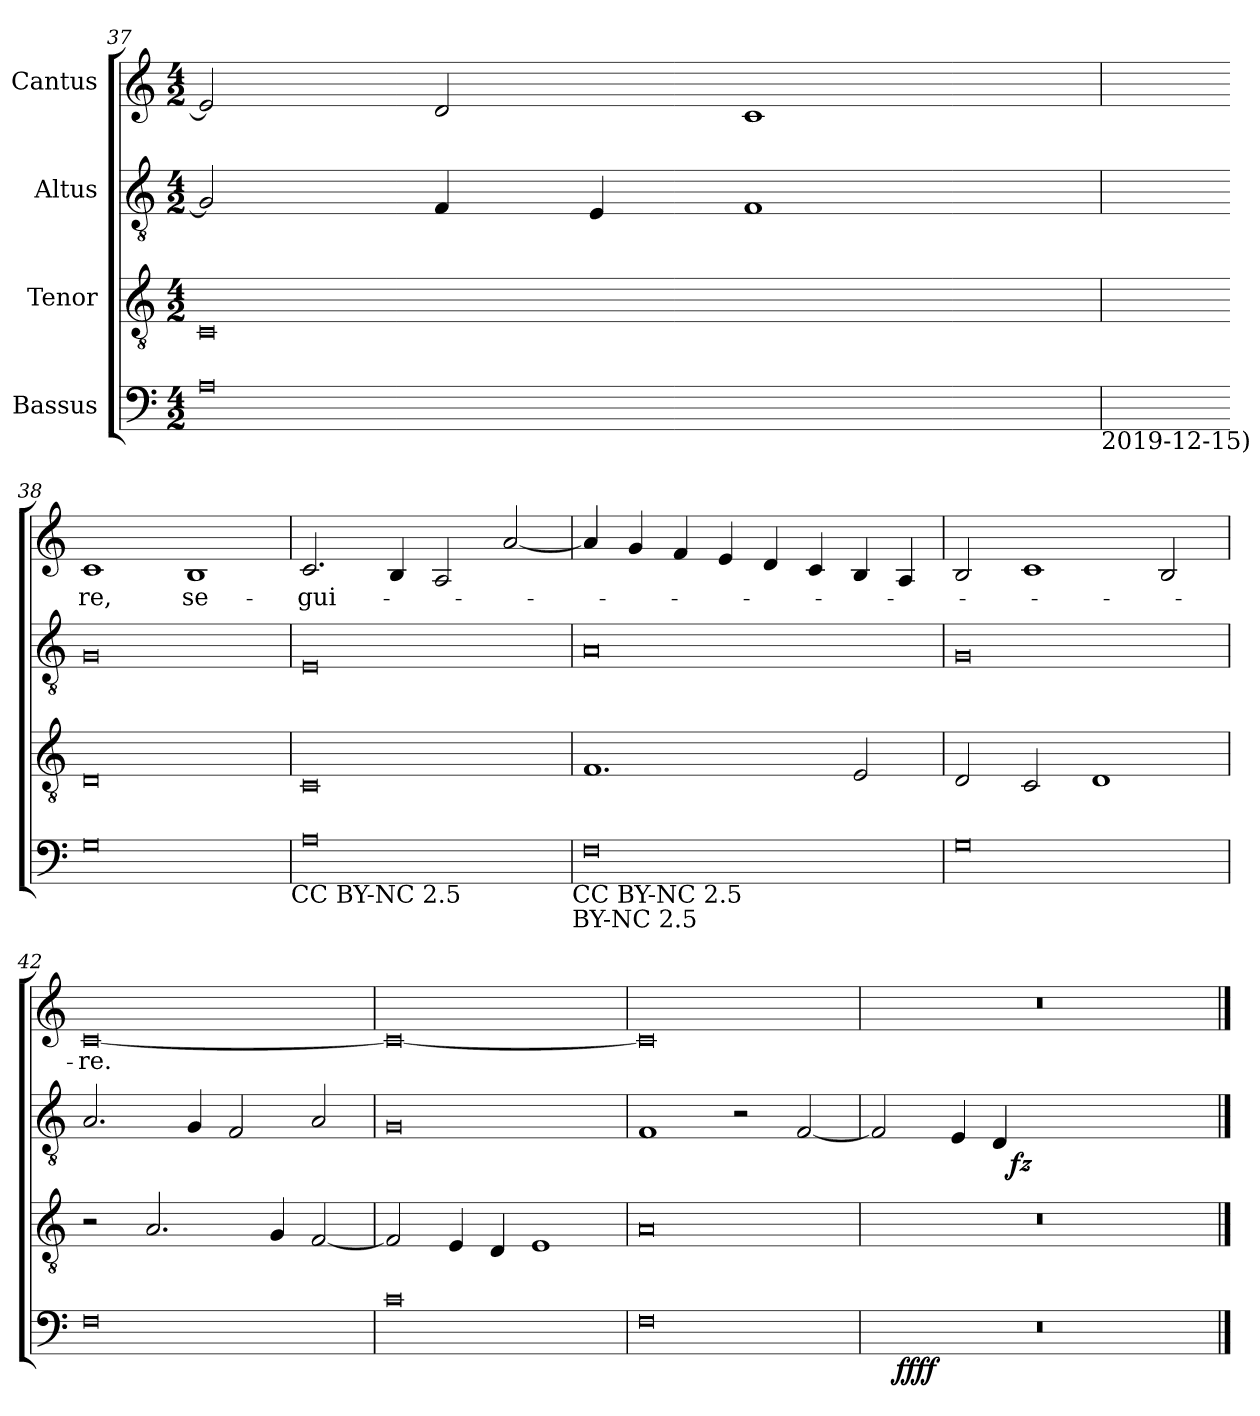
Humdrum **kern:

**kern	**dynam	**kern	**kern	**dynam	**kern	**text
*part4	*part4	*part3	*part2	*part2	*part1	*part1
*staff4	*staff4	*staff3	*staff2	*staff2	*staff1	*staff1
*I"Bassus	*	*I"Tenor	*I"Altus	*	*I"Cantus	*
*clefF4	*	*clefGv2	*clefGv2	*	*clefG2	*
*ITrd7c12	*	*	*	*	*	*
*k[]	*	*k[]	*k[]	*	*k[]	*
*C:	*	*C:	*C:	*	*C:	*
*M4/2	*	*M4/2	*M4/2	*	*M4/2	*
=37	=37	=37	=37	=37	=37	=37
0AA	.	0C	2G/]	.	2e/]	.
.	.	.	4F/	.	2d/	.
.	.	.	4E/	.	.	.
.	.	.	1F	.	1c	.
!LO:TX:b:t=2019-12-15)	!	!	!	!	!	!
=38	=38	=38	=38	=38	=38	=38
!	!	!	!	!	!	!LO:LY:b
0GG	.	0D	0G	.	1c	-re,
!	!	!	!	!	!	!LO:LY:b
.	.	.	.	.	1B	se-
!LO:TX:b:t=CC BY-NC 2.5	!	!	!	!	!	!
=39	=39	=39	=39	=39	=39	=39
!	!	!	!	!	!	!LO:LY:b
0AA	.	0C	0E	.	2.c/	-gui-
.	.	.	.	.	4B/	.
.	.	.	.	.	2A/	.
.	.	.	.	.	[>2a/	.
!LO:TX:b:t=CC BY-NC 2.5	!	!	!	!	!	!
!LO:TX:b:t=BY-NC 2.5	!	!	!	!	!	!
!!LO:PB:g=z
=40	=40	=40	=40	=40	=40	=40
0FF	.	1.F	0A	.	4a/]	.
.	.	.	.	.	4g/	.
.	.	.	.	.	4f/	.
.	.	.	.	.	4e/	.
.	.	.	.	.	4d/	.
.	.	.	.	.	4c/	.
.	.	2E/	.	.	4B/	.
.	.	.	.	.	4A/	.
=41	=41	=41	=41	=41	=41	=41
0GG	.	2D/	0G	.	2B/	.
.	.	2C/	.	.	1c	.
.	.	1D	.	.	.	.
.	.	.	.	.	2B/	.
=42	=42	=42	=42	=42	=42	=42
!	!	!	!	!	!	!LO:LY:b
0FF	.	2r	2.A/	.	[<0c	-re.
.	.	2.A/	.	.	.	.
.	.	.	4G/	.	.	.
.	.	.	2F/	.	.	.
.	.	4G/	.	.	.	.
.	.	[<2F/	2A/	.	.	.
=43	=43	=43	=43	=43	=43	=43
0C	.	2F/]	0G	.	0c_	.
.	.	4E/	.	.	.	.
.	.	4D/	.	.	.	.
.	.	1E	.	.	.	.
=44	=44	=44	=44	=44	=44	=44
0FF	.	0A	1F	.	0c]	.
.	.	.	2r	.	.	.
.	.	.	[<2F/	.	.	.
=45	=45	=45	=45	=45	=45	=45
!	!	!	!	!LO:DY:a	!	!
!	!	!	!	!LO:DY:n=1:b	!	!
*^	*	*	*^	*	*	*
0r	16..ryy	.	0r	2F/]	2ryy	fz fz	0r	.
!	!	!LO:DY:b	!	!	!	!	!	!
.	1ryy	ffff	.	.	.	.	.	.
.	.	.	.	4E/	4ryy	.	.	.
.	.	.	.	4D/	16ryy	.	.	.
!	!	!	!	!	!	!LO:DY:n=2:b	!	!
.	.	.	.	.	1ryy	fz	.	.
.	.	.	.	1ryy	.	.	.	.
.	2ryy	.	.	.	.	.	.	.
.	4ryy	.	.	.	.	.	.	.
.	.	.	.	.	8.ryy	.	.	.
.	8ryy	.	.	.	.	.	.	.
.	64ryy	.	.	.	.	.	.	.
*v	*v	*	*	*v	*v	*	*	*
==	==	==	==	==	==	==
*-	*-	*-	*-	*-	*-	*-
